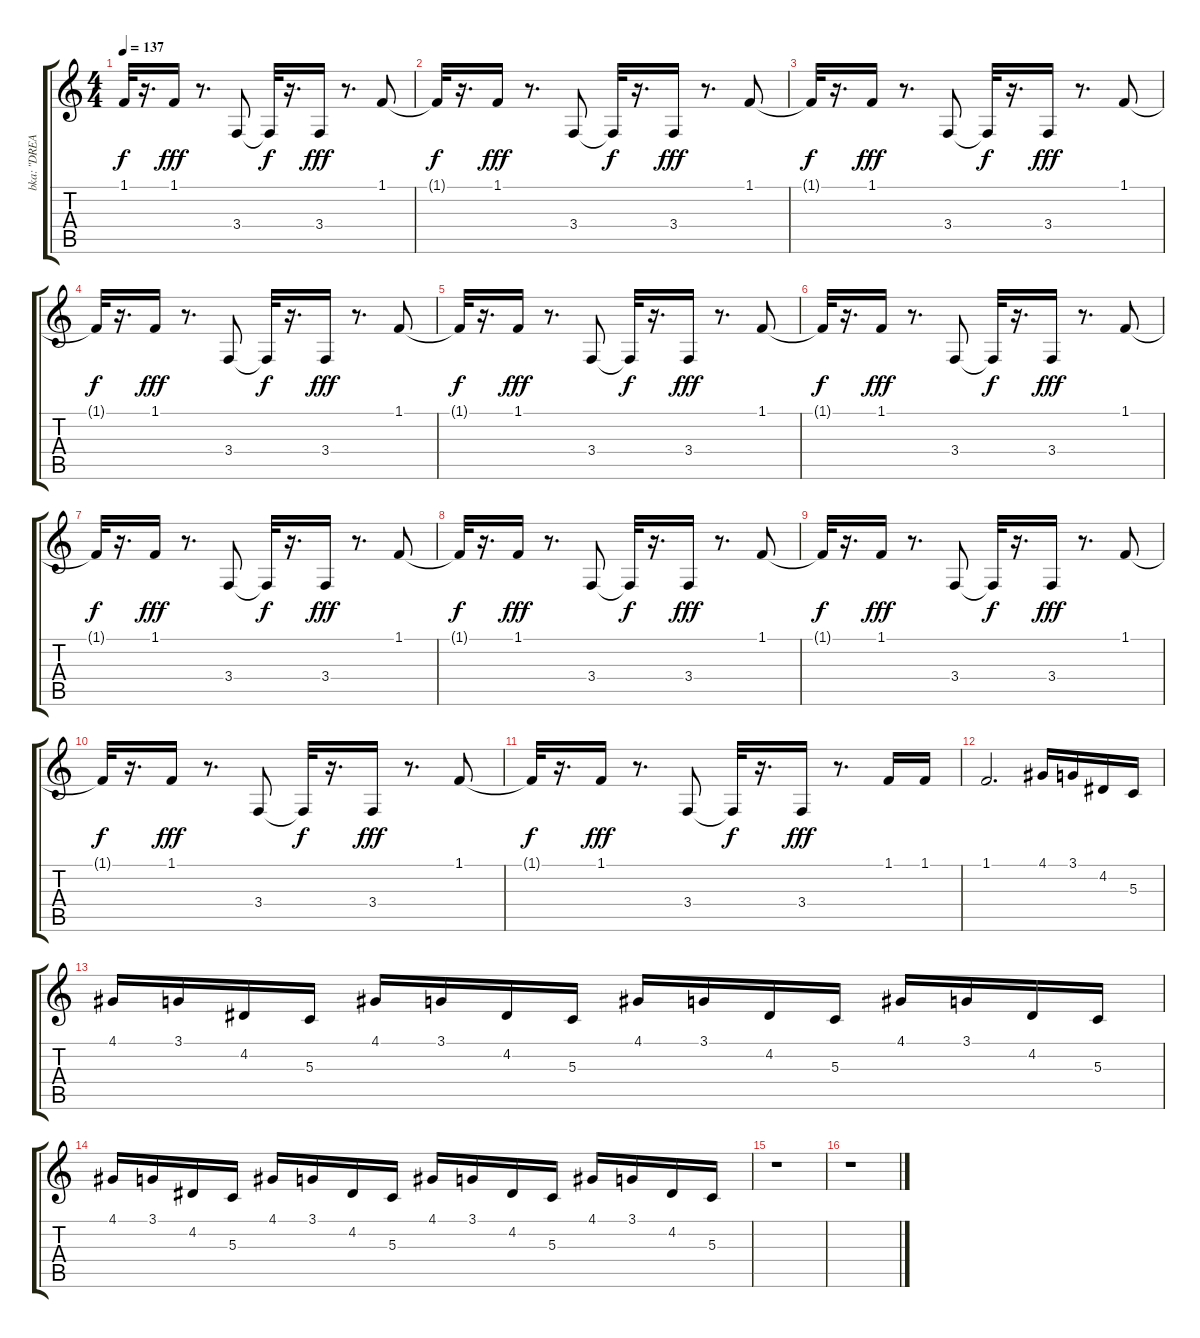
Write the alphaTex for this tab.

\track ("bka: \"DREAMS\"" "bka: \"DREA") {instrument pad3polysynth}
\staff {score tabs}
\tuning (E4 B3 G3 D3 A2 E2) {hide}
\ts (4 4)
\tempo 137
\clef g2
\ks c
1.1{t}.32{dy f} r.16{d} 1.1.16{dy fff} r.8{d} 3.4.8 3.4{t}.32{dy f} r.16{d} 3.4.16{dy fff} r.8{d} 1.1.8 |
1.1{t}.32{dy f} r.16{d} 1.1.16{dy fff} r.8{d} 3.4.8 3.4{t}.32{dy f} r.16{d} 3.4.16{dy fff} r.8{d} 1.1.8 |
1.1{t}.32{dy f} r.16{d} 1.1.16{dy fff} r.8{d} 3.4.8 3.4{t}.32{dy f} r.16{d} 3.4.16{dy fff} r.8{d} 1.1.8 |
1.1{t}.32{dy f} r.16{d} 1.1.16{dy fff volume 10} r.8{d} 3.4.8{volume 10} 3.4{t}.32{dy f} r.16{d} 3.4.16{dy fff volume 11} r.8{d} 1.1.8{volume 11} |
1.1{t}.32{dy f} r.16{d} 1.1.16{dy fff volume 11} r.8{d} 3.4.8 3.4{t}.32{dy f} r.16{d} 3.4.16{dy fff} r.8{d} 1.1.8 |
1.1{t}.32{dy f} r.16{d} 1.1.16{dy fff} r.8{d} 3.4.8 3.4{t}.32{dy f} r.16{d} 3.4.16{dy fff} r.8{d} 1.1.8 |
1.1{t}.32{dy f} r.16{d} 1.1.16{dy fff} r.8{d} 3.4.8 3.4{t}.32{dy f} r.16{d} 3.4.16{dy fff} r.8{d} 1.1.8 |
1.1{t}.32{dy f} r.16{d} 1.1.16{dy fff} r.8{d} 3.4.8 3.4{t}.32{dy f} r.16{d} 3.4.16{dy fff} r.8{d} 1.1.8 |
1.1{t}.32{dy f} r.16{d} 1.1.16{dy fff} r.8{d} 3.4.8 3.4{t}.32{dy f} r.16{d} 3.4.16{dy fff} r.8{d} 1.1.8 |
1.1{t}.32{dy f} r.16{d} 1.1.16{dy fff} r.8{d} 3.4.8 3.4{t}.32{dy f} r.16{d} 3.4.16{dy fff} r.8{d} 1.1.8 |
1.1{t}.32{dy f} r.16{d} 1.1.16{dy fff} r.8{d} 3.4.8 3.4{t}.32{dy f} r.16{d} 3.4.16{dy fff} r.8{d} 1.1.16{volume 15} 1.1.16{volume 15} |
1.1.2{d volume 14} 4.1.16{volume 10} 3.1.16{volume 10} 4.2.16{volume 9} 5.3.16{volume 9} |
4.1.16{volume 8} 3.1.16{volume 8} 4.2.16{volume 8} 5.3.16{volume 8} 4.1.16{volume 8} 3.1.16{volume 7} 4.2.16{volume 7} 5.3.16{volume 7} 4.1.16{volume 6} 3.1.16{volume 6} 4.2.16{volume 6} 5.3.16{volume 6} 4.1.16{volume 5} 3.1.16{volume 5} 4.2.16{volume 5} 5.3.16{volume 5} |
4.1.16{volume 4} 3.1.16{volume 4} 4.2.16{volume 4} 5.3.16{volume 4} 4.1.16{volume 3} 3.1.16{volume 3} 4.2.16{volume 3} 5.3.16{volume 2} 4.1.16{volume 2} 3.1.16{volume 2} 4.2.16{volume 2} 5.3.16{volume 2} 4.1.16{volume 1} 3.1.16{volume 1} 4.2.16{volume 1} 5.3.16{volume 0} |
r.1 |
r.1
